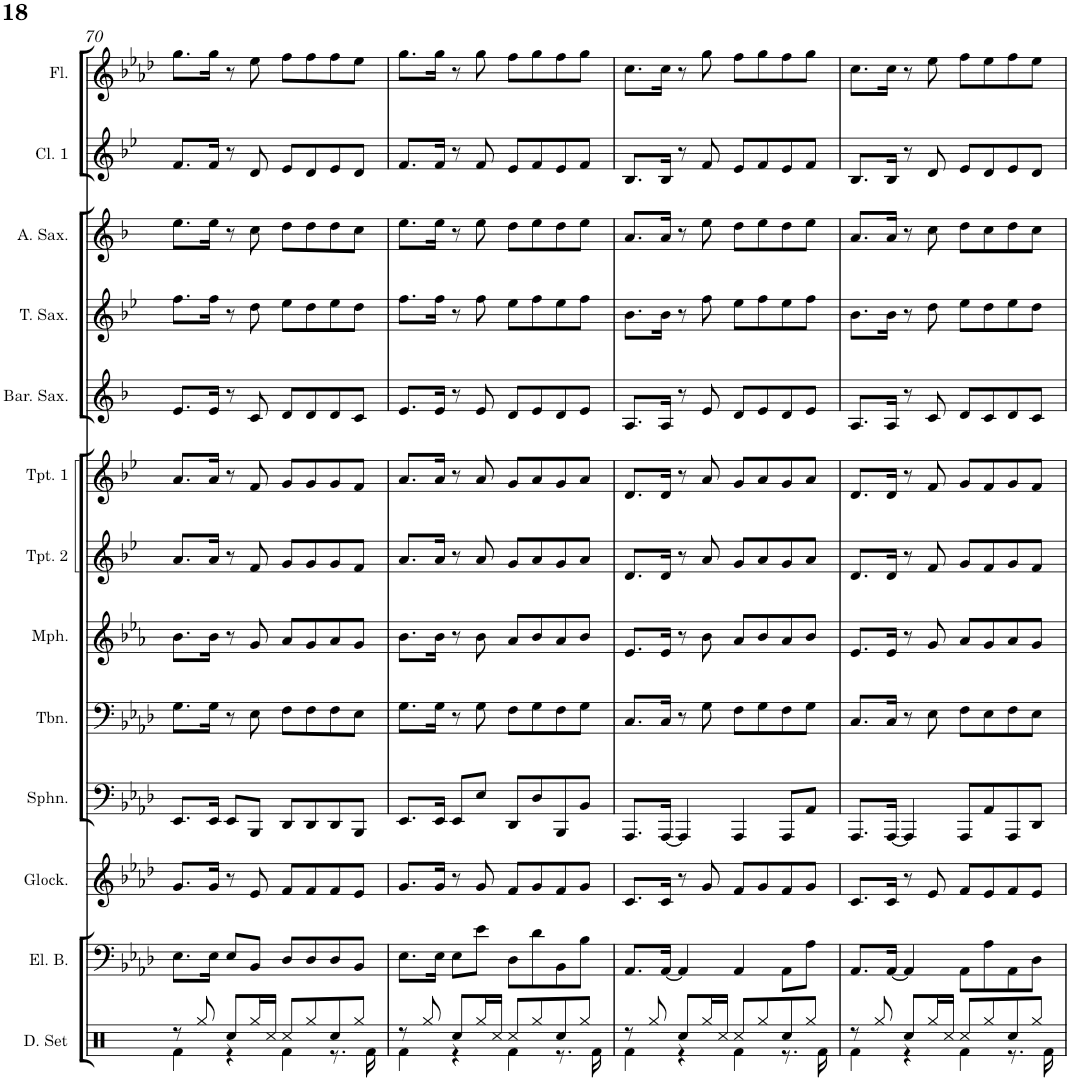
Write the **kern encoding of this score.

**kern	**kern	**kern	**kern	**kern	**kern	**kern	**kern	**kern	**kern	**kern	**kern	**kern
*part13	*part12	*part11	*part10	*part9	*part8	*part7	*part6	*part5	*part4	*part3	*part2	*part1
*staff13	*staff12	*staff11	*staff10	*staff9	*staff8	*staff7	*staff6	*staff5	*staff4	*staff3	*staff2	*staff1
*I"Drumset	*I"Electric Bass	*I"Glockenspiel	*I"Sousaphone	*I"Trombone	*I"Mellophone	*I"Trumpet 2	*I"Trumpet 1	*I"Baritone Sax	*I"Tenor Sax	*I"Alto Sax	*I"Clarinet 1	*I"Flute
*I'D. Set	*I'El. B.	*I'Glock.	*I'Sphn.	*I'Tbn.	*I'Mph.	*I'Tpt. 2	*I'Tpt. 1	*I'Bar. Sax.	*I'T. Sax.	*I'A. Sax.	*I'Cl. 1	*I'Fl.
!!LO:PB:g=z
*clefX	*clefF4	*clefG2	*clefF4	*clefF4	*clefG2	*clefG2	*clefG2	*clefG2	*clefG2	*clefG2	*clefG2	*clefG2
*	*Trd7c12	*Trd-14c-24	*	*	*Trd4c7	*Trd1c2	*Trd1c2	*Trd12c21	*Trd8c14	*Trd5c9	*Trd1c2	*
*k[]	*k[b-e-a-d-]	*k[b-e-a-d-]	*k[b-e-a-d-]	*k[b-e-a-d-]	*k[b-e-a-]	*k[b-e-]	*k[b-e-]	*k[b-]	*k[b-e-]	*k[b-]	*k[b-e-]	*k[b-e-a-d-]
*M4/4	*M4/4	*M4/4	*M4/4	*M4/4	*M4/4	*M4/4	*M4/4	*M4/4	*M4/4	*M4/4	*M4/4	*M4/4
=70	=70	=70	=70	=70	=70	=70	=70	=70	=70	=70	=70	=70
*^	*	*	*	*	*	*	*	*	*	*	*	*
8r	4Rf\	8.E-\L	8.g/L	8.EE-/L	8.G\L	8.b-\L	8.a/L	8.a/L	8.e/L	8.ff\L	8.ee\L	8.f/L	8.gg\L
8Rgg/	.	.	.	.	.	.	.	.	.	.	.	.	.
.	.	16E-\Jk	16g/Jk	16EE-/Jk	16G\Jk	16b-\Jk	16a/Jk	16a/Jk	16e/Jk	16ff\Jk	16ee\Jk	16f/Jk	16gg\Jk
8Rcc/L	4r	8E-/L	8r	8EE-/L	8r	8r	8r	8r	8r	8r	8r	8r	8r
16Rgg/L	.	8BB-/J	8e-/	8BBB-/J	8E-\	8g/	8f/	8f/	8c/	8dd\	8cc\	8d/	8ee-\
16Rcc/JJ	.	.	.	.	.	.	.	.	.	.	.	.	.
8Rcc/L	4Rf\	8D-/L	8f/L	8DD-/L	8F\L	8a-/L	8g/L	8g/L	8d/L	8ee-\L	8dd\L	8e-/L	8ff\L
8Rgg/	.	8D-/	8f/	8DD-/	8F\	8g/	8g/	8g/	8d/	8dd\	8dd\	8d/	8ff\
8Rcc/	8.r	8D-/	8f/	8DD-/	8F\	8a-/	8g/	8g/	8d/	8ee-\	8dd\	8e-/	8ff\
8Rgg/J	.	8BB-/J	8e-/J	8BBB-/J	8E-\J	8g/J	8f/J	8f/J	8c/J	8dd\J	8cc\J	8d/J	8ee-\J
.	16Rf\	.	.	.	.	.	.	.	.	.	.	.	.
=71	=71	=71	=71	=71	=71	=71	=71	=71	=71	=71	=71	=71	=71
8r	4Rf\	8.E-\L	8.g/L	8.EE-/L	8.G\L	8.b-\L	8.a/L	8.a/L	8.e/L	8.ff\L	8.ee\L	8.f/L	8.gg\L
8Rgg/	.	.	.	.	.	.	.	.	.	.	.	.	.
.	.	16E-\Jk	16g/Jk	16EE-/Jk	16G\Jk	16b-\Jk	16a/Jk	16a/Jk	16e/Jk	16ff\Jk	16ee\Jk	16f/Jk	16gg\Jk
8Rcc/L	4r	8E-\L	8r	8EE-/L	8r	8r	8r	8r	8r	8r	8r	8r	8r
16Rgg/L	.	8e-\J	8g/	8E-/J	8G\	8b-\	8a/	8a/	8e/	8ff\	8ee\	8f/	8gg\
16Rcc/JJ	.	.	.	.	.	.	.	.	.	.	.	.	.
8Rcc/L	4Rf\	8D-\L	8f/L	8DD-/L	8F\L	8a-/L	8g/L	8g/L	8d/L	8ee-\L	8dd\L	8e-/L	8ff\L
8Rgg/	.	8d-\	8g/	8D-/	8G\	8b-/	8a/	8a/	8e/	8ff\	8ee\	8f/	8gg\
8Rcc/	8.r	8BB-\	8f/	8BBB-/	8F\	8a-/	8g/	8g/	8d/	8ee-\	8dd\	8e-/	8ff\
8Rgg/J	.	8B-\J	8g/J	8BB-/J	8G\J	8b-/J	8a/J	8a/J	8e/J	8ff\J	8ee\J	8f/J	8gg\J
.	16Rf\	.	.	.	.	.	.	.	.	.	.	.	.
=72	=72	=72	=72	=72	=72	=72	=72	=72	=72	=72	=72	=72	=72
8r	4Rf\	8.AA-/L	8.c/L	8.AAA-/L	8.C/L	8.e-/L	8.d/L	8.d/L	8.A/L	8.b-\L	8.a/L	8.B-/L	8.cc\L
8Rgg/	.	.	.	.	.	.	.	.	.	.	.	.	.
.	.	[16AA-/Jk	16c/Jk	[16AAA-/Jk	16C/Jk	16e-/Jk	16d/Jk	16d/Jk	16A/Jk	16b-\Jk	16a/Jk	16B-/Jk	16cc\Jk
8Rcc/L	4r	4AA-/]	8r	4AAA-/]	8r	8r	8r	8r	8r	8r	8r	8r	8r
16Rgg/L	.	.	8g/	.	8G\	8b-\	8a/	8a/	8e/	8ff\	8ee\	8f/	8gg\
16Rcc/JJ	.	.	.	.	.	.	.	.	.	.	.	.	.
8Rcc/L	4Rf\	4AA-/	8f/L	4AAA-/	8F\L	8a-/L	8g/L	8g/L	8d/L	8ee-\L	8dd\L	8e-/L	8ff\L
8Rgg/	.	.	8g/	.	8G\	8b-/	8a/	8a/	8e/	8ff\	8ee\	8f/	8gg\
8Rcc/	8.r	8AA-\L	8f/	8AAA-/L	8F\	8a-/	8g/	8g/	8d/	8ee-\	8dd\	8e-/	8ff\
8Rgg/J	.	8A-\J	8g/J	8AA-/J	8G\J	8b-/J	8a/J	8a/J	8e/J	8ff\J	8ee\J	8f/J	8gg\J
.	16Rf\	.	.	.	.	.	.	.	.	.	.	.	.
=73	=73	=73	=73	=73	=73	=73	=73	=73	=73	=73	=73	=73	=73
8r	4Rf\	8.AA-/L	8.c/L	8.AAA-/L	8.C/L	8.e-/L	8.d/L	8.d/L	8.A/L	8.b-\L	8.a/L	8.B-/L	8.cc\L
8Rgg/	.	.	.	.	.	.	.	.	.	.	.	.	.
.	.	[16AA-/Jk	16c/Jk	[16AAA-/Jk	16C/Jk	16e-/Jk	16d/Jk	16d/Jk	16A/Jk	16b-\Jk	16a/Jk	16B-/Jk	16cc\Jk
8Rcc/L	4r	4AA-/]	8r	4AAA-/]	8r	8r	8r	8r	8r	8r	8r	8r	8r
16Rgg/L	.	.	8e-/	.	8E-\	8g/	8f/	8f/	8c/	8dd\	8cc\	8d/	8ee-\
16Rcc/JJ	.	.	.	.	.	.	.	.	.	.	.	.	.
8Rcc/L	4Rf\	8AA-\L	8f/L	8AAA-/L	8F\L	8a-/L	8g/L	8g/L	8d/L	8ee-\L	8dd\L	8e-/L	8ff\L
8Rgg/	.	8A-\	8e-/	8AA-/	8E-\	8g/	8f/	8f/	8c/	8dd\	8cc\	8d/	8ee-\
8Rcc/	8.r	8AA-\	8f/	8AAA-/	8F\	8a-/	8g/	8g/	8d/	8ee-\	8dd\	8e-/	8ff\
8Rgg/J	.	8D-\J	8e-/J	8DD-/J	8E-\J	8g/J	8f/J	8f/J	8c/J	8dd\J	8cc\J	8d/J	8ee-\J
.	16Rf\	.	.	.	.	.	.	.	.	.	.	.	.
*v	*v	*	*	*	*	*	*	*	*	*	*	*	*
=	=	=	=	=	=	=	=	=	=	=	=	=
*-	*-	*-	*-	*-	*-	*-	*-	*-	*-	*-	*-	*-
